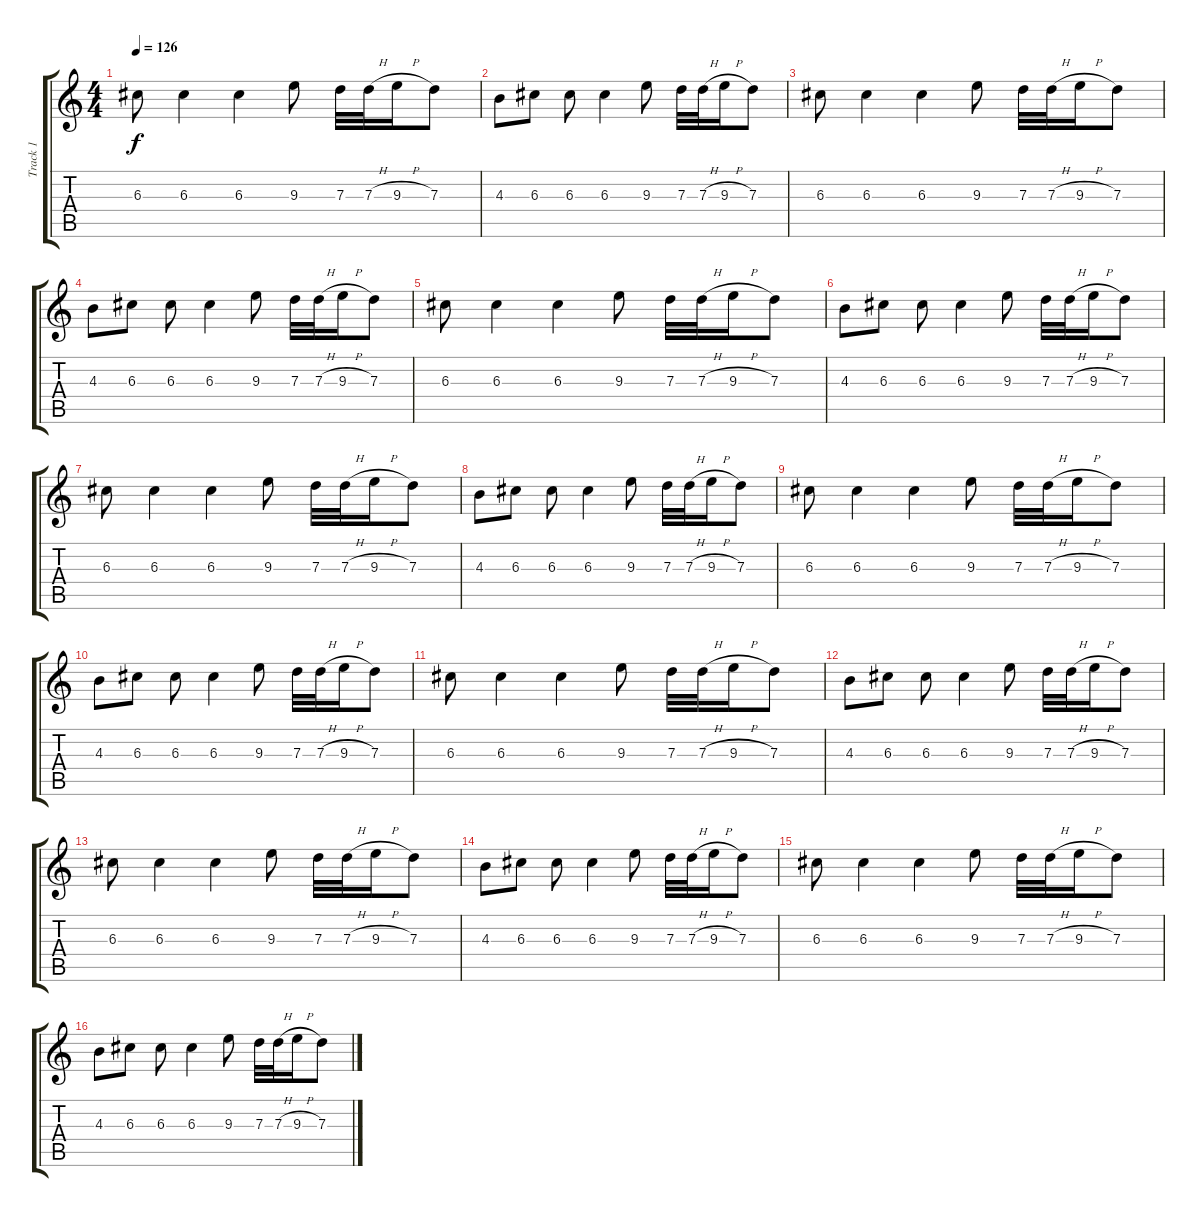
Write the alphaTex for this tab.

\track ("Track 1" "Track 1") {instrument acousticguitarnylon}
\staff {score tabs}
\tuning (E4 B3 G3 D3 A2 E2) {hide}
\ts (4 4)
\tempo 126
\clef g2
\ks c
6.3.8{dy f} 6.3.4 6.3.4 9.3.8 7.3.32 7.3{h}.32 9.3{h}.16 7.3.8 |
4.3.8 6.3.8 6.3.8 6.3.4 9.3.8 7.3.32 7.3{h}.32 9.3{h}.16 7.3.8 |
6.3.8 6.3.4 6.3.4 9.3.8 7.3.32 7.3{h}.32 9.3{h}.16 7.3.8 |
4.3.8 6.3.8 6.3.8 6.3.4 9.3.8 7.3.32 7.3{h}.32 9.3{h}.16 7.3.8 |
6.3.8 6.3.4 6.3.4 9.3.8 7.3.32 7.3{h}.32 9.3{h}.16 7.3.8 |
4.3.8 6.3.8 6.3.8 6.3.4 9.3.8 7.3.32 7.3{h}.32 9.3{h}.16 7.3.8 |
6.3.8 6.3.4 6.3.4 9.3.8 7.3.32 7.3{h}.32 9.3{h}.16 7.3.8 |
4.3.8 6.3.8 6.3.8 6.3.4 9.3.8 7.3.32 7.3{h}.32 9.3{h}.16 7.3.8 |
6.3.8 6.3.4 6.3.4 9.3.8 7.3.32 7.3{h}.32 9.3{h}.16 7.3.8 |
4.3.8 6.3.8 6.3.8 6.3.4 9.3.8 7.3.32 7.3{h}.32 9.3{h}.16 7.3.8 |
6.3.8 6.3.4 6.3.4 9.3.8 7.3.32 7.3{h}.32 9.3{h}.16 7.3.8 |
4.3.8 6.3.8 6.3.8 6.3.4 9.3.8 7.3.32 7.3{h}.32 9.3{h}.16 7.3.8 |
6.3.8 6.3.4 6.3.4 9.3.8 7.3.32 7.3{h}.32 9.3{h}.16 7.3.8 |
4.3.8 6.3.8 6.3.8 6.3.4 9.3.8 7.3.32 7.3{h}.32 9.3{h}.16 7.3.8 |
6.3.8 6.3.4 6.3.4 9.3.8 7.3.32 7.3{h}.32 9.3{h}.16 7.3.8 |
4.3.8 6.3.8 6.3.8 6.3.4 9.3.8 7.3.32 7.3{h}.32 9.3{h}.16 7.3.8
